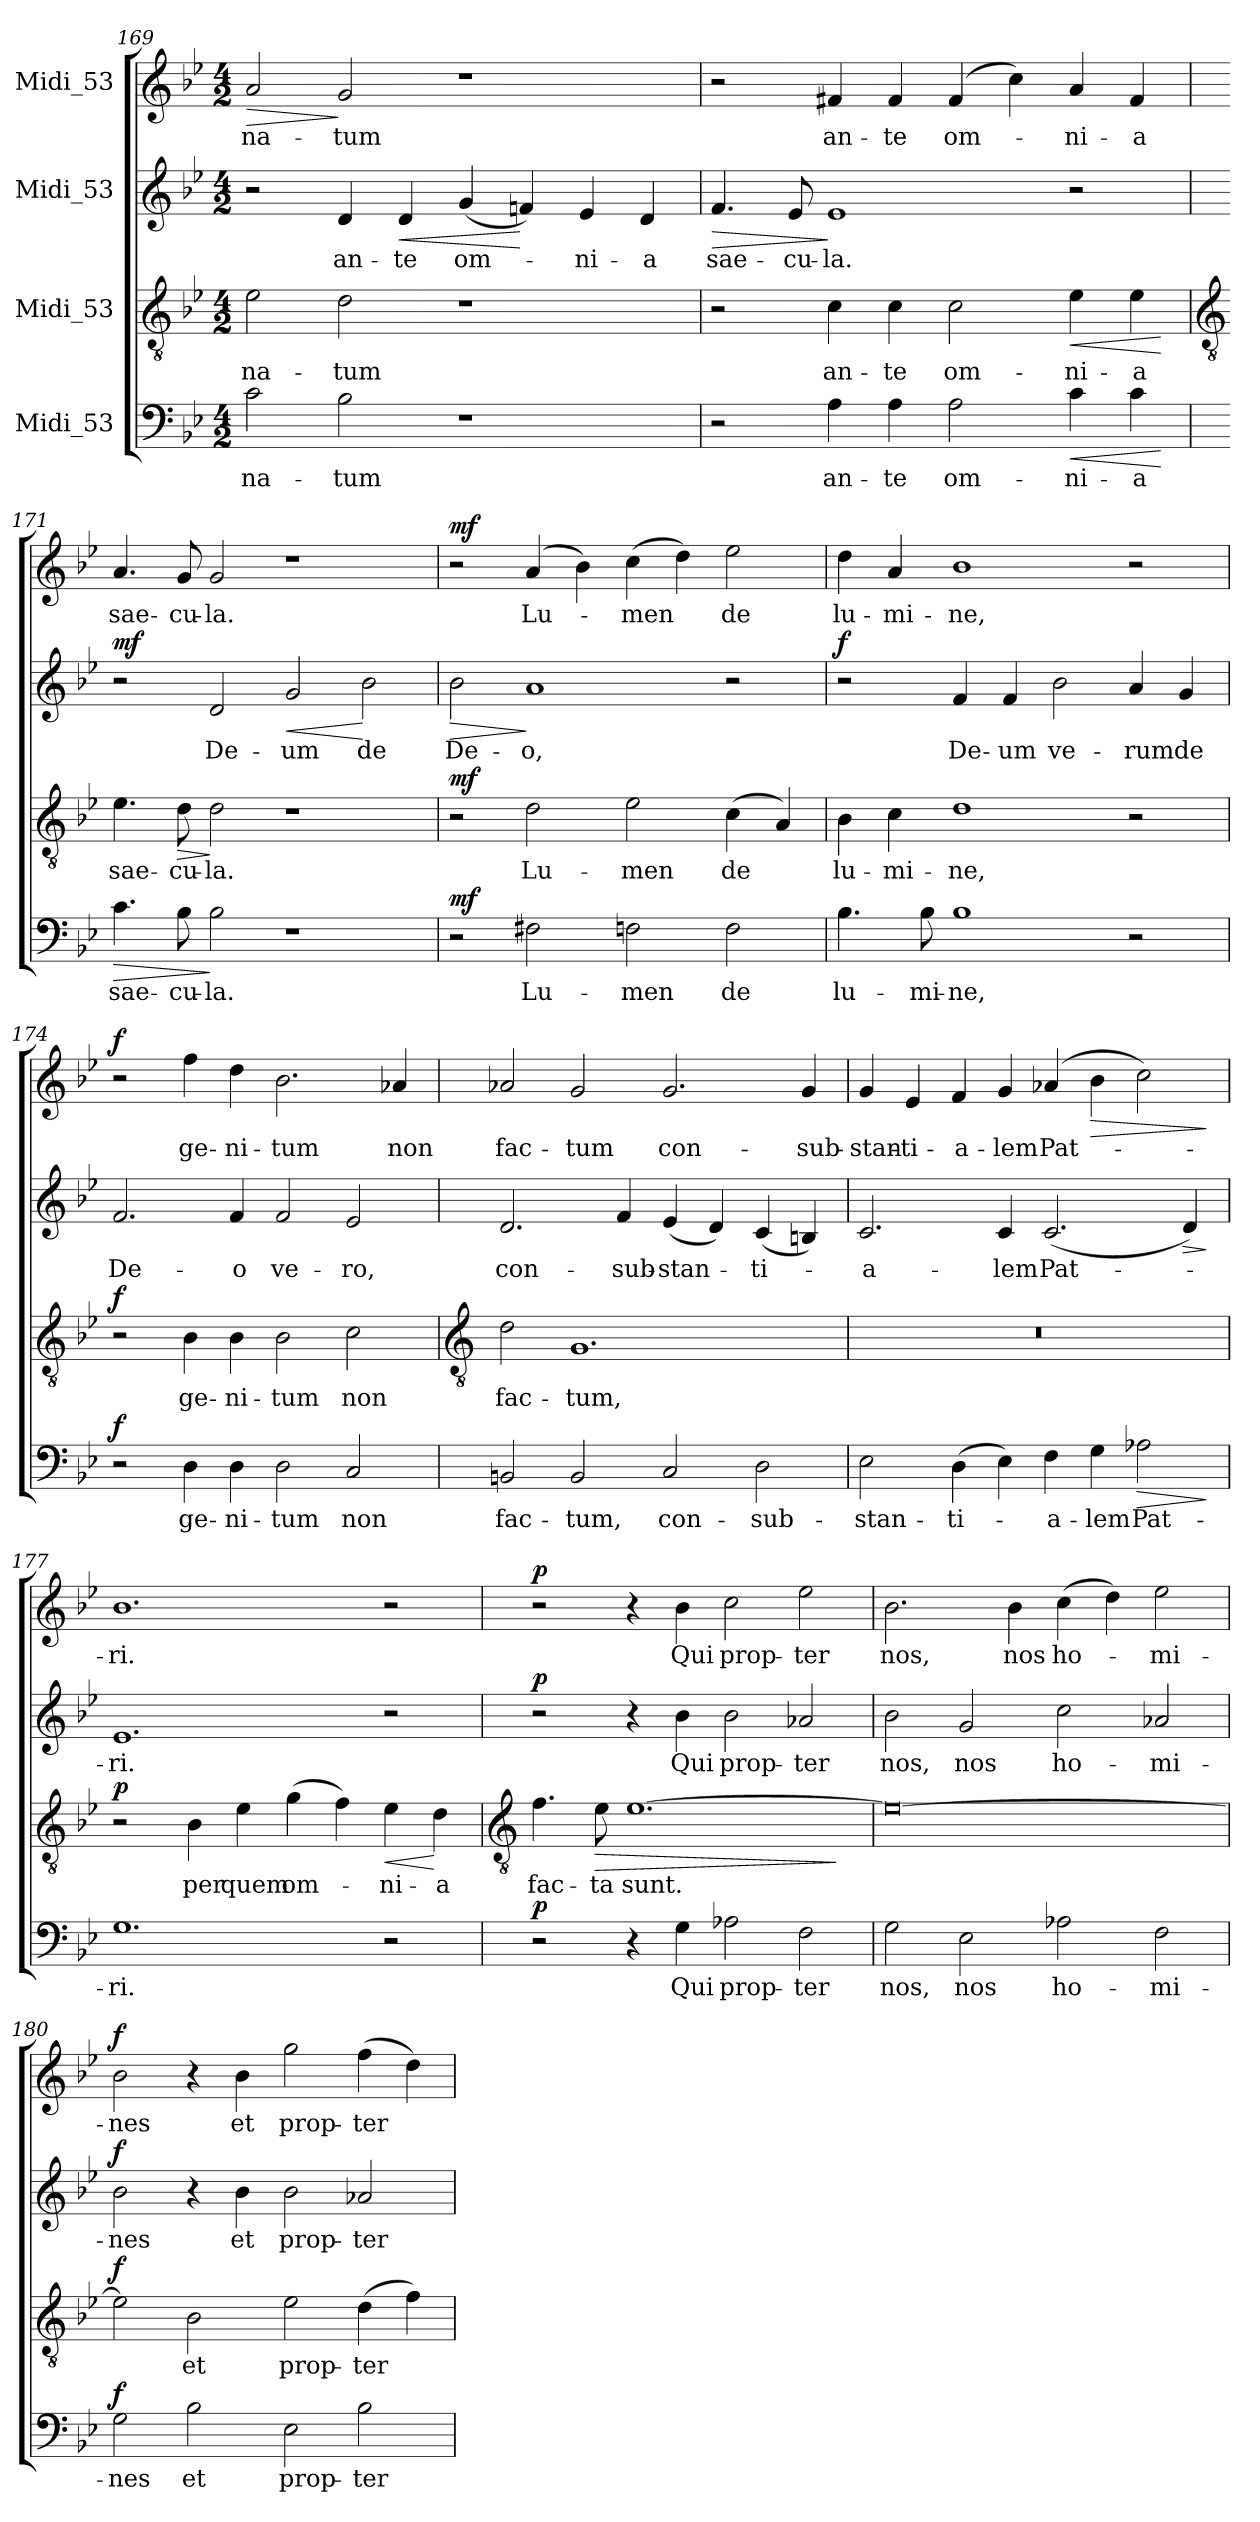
**kern	**text	**dynam	**kern	**text	**dynam	**kern	**text	**dynam	**kern	**text	**dynam
*part4	*part4	*part4	*part3	*part3	*part3	*part2	*part2	*part2	*part1	*part1	*part1
*staff4	*staff4	*staff4	*staff3	*staff3	*staff3	*staff2	*staff2	*staff2	*staff1	*staff1	*staff1
*I"Midi_53	*	*	*I"Midi_53	*	*	*I"Midi_53	*	*	*I"Midi_53	*	*
*clefF4	*	*	*clefGv2	*	*	*clefG2	*	*	*clefG2	*	*
*k[b-e-]	*	*	*k[b-e-]	*	*	*k[b-e-]	*	*	*k[b-e-]	*	*
*B-:	*	*	*B-:	*	*	*B-:	*	*	*B-:	*	*
*M4/2	*	*	*M4/2	*	*	*M4/2	*	*	*M4/2	*	*
=169	=169	=169	=169	=169	=169	=169	=169	=169	=169	=169	=169
!	!LO:LY:b	!	!	!LO:LY:b	!	!	!	!	!	!LO:LY:b	!LO:HP:b
2c\	na-	.	2e-\	na-	.	2r	.	.	2a/	na-	>
!	!LO:LY:b	!	!	!LO:LY:b	!	!	!LO:LY:b	!	!	!LO:LY:b	!
2B-\	-tum	.	2d\	-tum	.	4d/	an-	.	2g/	-tum	]
!	!	!	!	!	!	!	!LO:LY:b	!LO:HP:b	!	!	!
.	.	.	.	.	.	4d/	-te	<	.	.	.
!	!	!	!	!	!	!	!LO:LY:b	!	!	!	!
1r	.	.	1r	.	.	(<4g/	om-	.	1r	.	.
.	.	.	.	.	.	4fn/)	.	[	.	.	.
!	!	!	!	!	!	!	!LO:LY:b	!	!	!	!
.	.	.	.	.	.	4e-/	-ni-	.	.	.	.
!	!	!	!	!	!	!	!LO:LY:b	!	!	!	!
.	.	.	.	.	.	4d/	-a	.	.	.	.
=170	=170	=170	=170	=170	=170	=170	=170	=170	=170	=170	=170
!	!	!	!	!	!	!	!LO:LY:b	!LO:HP:b	!	!	!
2r	.	.	2r	.	.	4.f/	sae-	>	2r	.	.
!	!	!	!	!	!	!	!LO:LY:b	!	!	!	!
.	.	.	.	.	.	8e-/	-cu-	.	.	.	.
!	!LO:LY:b	!	!	!LO:LY:b	!	!	!LO:LY:b	!	!	!LO:LY:b	!
4A\	an-	.	4c\	an-	.	1e-	-la.	]	4f#X/	an-	.
!	!LO:LY:b	!	!	!LO:LY:b	!	!	!	!	!	!LO:LY:b	!
4A\	-te	.	4c\	-te	.	.	.	.	4f#/	-te	.
!	!LO:LY:b	!	!	!LO:LY:b	!	!	!	!	!	!LO:LY:b	!
2A\	om-	.	2c\	om-	.	.	.	.	(4f#/	om-	.
.	.	.	.	.	.	.	.	.	4cc\)	.	.
!	!LO:LY:b	!LO:HP:b	!	!LO:LY:b	!LO:HP:b	!	!	!	!	!LO:LY:b	!
4c\	-ni-	<	4e-\	-ni-	<	2r	.	.	4a/	-ni-	.
!	!LO:LY:b	!	!	!LO:LY:b	!	!	!	!	!	!LO:LY:b	!
4c\	-a	.	4e-\	-a	.	.	.	.	4f#/	-a	.
.	.	[	.	.	[	.	.	.	.	.	.
!!LO:LB:g=z
=171	=171	=171	=171	=171	=171	=171	=171	=171	=171	=171	=171
*	*	*	*clefGv2	*	*	*	*	*	*	*	*
!	!LO:LY:b	!LO:HP:b	!	!LO:LY:b	!	!	!	!LO:DY:a	!	!LO:LY:b	!
4.c\	sae-	>	4.e-\	sae-	.	2r	.	mf	4.a/	sae-	.
!	!LO:LY:b	!	!	!LO:LY:b	!LO:HP:b	!	!	!	!	!LO:LY:b	!
8B-\	-cu-	.	8d\	-cu-	>	.	.	.	8g/	-cu-	.
!	!LO:LY:b	!	!	!LO:LY:b	!	!	!LO:LY:b	!	!	!LO:LY:b	!
2B-\	-la.	]	2d\	-la.	]	2d/	De-	.	2g/	-la.	.
!	!	!	!	!	!	!	!LO:LY:b	!LO:HP:b	!	!	!
1r	.	.	1r	.	.	2g/	-um	<	1r	.	.
!	!	!	!	!	!	!	!LO:LY:b	!	!	!	!
.	.	.	.	.	.	2b-\	de	[	.	.	.
=172	=172	=172	=172	=172	=172	=172	=172	=172	=172	=172	=172
!	!	!LO:DY:a	!	!	!LO:DY:a	!	!LO:LY:b	!LO:HP:b	!	!	!LO:DY:a
2r	.	mf	2r	.	mf	2b-\	De-	>	2r	.	mf
!	!LO:LY:b	!	!	!LO:LY:b	!	!	!LO:LY:b	!	!	!LO:LY:b	!
2F#X\	Lu-	.	2d\	Lu-	.	1a	-o,	]	(<4a/	Lu-	.
.	.	.	.	.	.	.	.	.	4b-\)	.	.
!	!LO:LY:b	!	!	!LO:LY:b	!	!	!	!	!	!LO:LY:b	!
2Fn\	-men	.	2e-\	-men	.	.	.	.	(>4cc\	-men	.
.	.	.	.	.	.	.	.	.	4dd\)	.	.
!	!LO:LY:b	!	!	!LO:LY:b	!	!	!	!	!	!LO:LY:b	!
2F\	de	.	(<4c\	de	.	2r	.	.	2ee-\	de	.
.	.	.	4A/)	.	.	.	.	.	.	.	.
=173	=173	=173	=173	=173	=173	=173	=173	=173	=173	=173	=173
!	!LO:LY:b	!	!	!LO:LY:b	!	!	!	!LO:DY:a	!	!LO:LY:b	!
4.B-\	lu-	.	4B-\	lu-	.	2r	.	f	4dd\	lu-	.
!	!	!	!	!LO:LY:b	!	!	!	!	!	!LO:LY:b	!
.	.	.	4c\	-mi-	.	.	.	.	4a/	-mi-	.
!	!LO:LY:b	!	!	!	!	!	!	!	!	!	!
8B-\	-mi-	.	.	.	.	.	.	.	.	.	.
!	!LO:LY:b	!	!	!LO:LY:b	!	!	!LO:LY:b	!	!	!LO:LY:b	!
1B-	-ne,	.	1d	-ne,	.	4f/	De-	.	1b-	-ne,	.
!	!	!	!	!	!	!	!LO:LY:b	!	!	!	!
.	.	.	.	.	.	4f/	-um	.	.	.	.
!	!	!	!	!	!	!	!LO:LY:b	!	!	!	!
.	.	.	.	.	.	2b-\	ve-	.	.	.	.
!	!	!	!	!	!	!	!LO:LY:b	!	!	!	!
2r	.	.	2r	.	.	4a/	-rum	.	2r	.	.
!	!	!	!	!	!	!	!LO:LY:b	!	!	!	!
.	.	.	.	.	.	4g/	de	.	.	.	.
=174	=174	=174	=174	=174	=174	=174	=174	=174	=174	=174	=174
!	!	!LO:DY:a	!	!	!LO:DY:a	!	!LO:LY:b	!	!	!	!LO:DY:a
2r	.	f	2r	.	f	2.f/	De-	.	2r	.	f
!	!LO:LY:b	!	!	!LO:LY:b	!	!	!	!	!	!LO:LY:b	!
4D\	ge-	.	4B-\	ge-	.	.	.	.	4ff\	ge-	.
!	!LO:LY:b	!	!	!LO:LY:b	!	!	!LO:LY:b	!	!	!LO:LY:b	!
4D\	-ni-	.	4B-\	-ni-	.	4f/	-o	.	4dd\	-ni-	.
!	!LO:LY:b	!	!	!LO:LY:b	!	!	!LO:LY:b	!	!	!LO:LY:b	!
2D\	-tum	.	2B-\	-tum	.	2f/	ve-	.	2.b-\	-tum	.
!	!LO:LY:b	!	!	!LO:LY:b	!	!	!LO:LY:b	!	!	!	!
2C/	non	.	2c\	non	.	2e-/	-ro,	.	.	.	.
!	!	!	!	!	!	!	!	!	!	!LO:LY:b	!
.	.	.	.	.	.	.	.	.	4a-X/	non	.
!!LO:LB:g=z
=175	=175	=175	=175	=175	=175	=175	=175	=175	=175	=175	=175
*	*	*	*clefGv2	*	*	*	*	*	*	*	*
!	!LO:LY:b	!	!	!LO:LY:b	!	!	!LO:LY:b	!	!	!LO:LY:b	!
2BBn/	fac-	.	2d\	fac-	.	2.d/	con-	.	2a-X/	fac-	.
!	!LO:LY:b	!	!	!LO:LY:b	!	!	!	!	!	!LO:LY:b	!
2BB/	-tum,	.	1.G	-tum,	.	.	.	.	2g/	-tum	.
!	!	!	!	!	!	!	!LO:LY:b	!	!	!	!
.	.	.	.	.	.	4f/	-sub-	.	.	.	.
!	!LO:LY:b	!	!	!	!	!	!LO:LY:b	!	!	!LO:LY:b	!
2C/	con-	.	.	.	.	(<4e-/	-stan-	.	2.g/	con-	.
.	.	.	.	.	.	4d/)	.	.	.	.	.
!	!LO:LY:b	!	!	!	!	!	!LO:LY:b	!	!	!	!
2D\	-sub-	.	.	.	.	(<4c/	-ti-	.	.	.	.
!	!	!	!	!	!	!	!	!	!	!LO:LY:b	!
.	.	.	.	.	.	4Bn/)	.	.	4g/	-sub-	.
=176	=176	=176	=176	=176	=176	=176	=176	=176	=176	=176	=176
!	!LO:LY:b	!	!	!	!	!	!LO:LY:b	!	!	!LO:LY:b	!
2E-\	-stan-	.	0r	.	.	2.c/	-a-	.	4g/	-stan-	.
!	!	!	!	!	!	!	!	!	!	!LO:LY:b	!
.	.	.	.	.	.	.	.	.	4e-/	-ti-	.
!	!LO:LY:b	!	!	!	!	!	!	!	!	!LO:LY:b	!
(>4D\	-ti-	.	.	.	.	.	.	.	4f/	-a-	.
!	!	!	!	!	!	!	!LO:LY:b	!	!	!LO:LY:b	!
4E-\)	.	.	.	.	.	4c/	-lem	.	4g/	-lem	.
!	!LO:LY:b	!	!	!	!	!	!LO:LY:b	!	!	!LO:LY:b	!
4F\	-a-	.	.	.	.	(<2.c/	Pat-	.	(>4a-X/	Pat-	.
!	!LO:LY:b	!	!	!	!	!	!	!	!	!	!LO:HP:b
4G\	-lem	.	.	.	.	.	.	.	4b-\	.	>
!	!LO:LY:b	!LO:HP:b	!	!	!	!	!	!	!	!	!
2A-X\	Pat-	>	.	.	.	.	.	.	2cc\)	.	.
!	!	!	!	!	!	!	!	!LO:HP:b	!	!	!
.	.	.	.	.	.	4d/)	.	>	.	.	.
.	.	]	.	.	.	.	.	]	.	.	]
=177	=177	=177	=177	=177	=177	=177	=177	=177	=177	=177	=177
!	!LO:LY:b	!	!	!	!LO:DY:a	!	!LO:LY:b	!	!	!LO:LY:b	!
1.G	-ri.	.	2r	.	p	1.e-	-ri.	.	1.b-	-ri.	.
!	!	!	!	!LO:LY:b	!	!	!	!	!	!	!
.	.	.	4B-\	per	.	.	.	.	.	.	.
!	!	!	!	!LO:LY:b	!	!	!	!	!	!	!
.	.	.	4e-\	quem	.	.	.	.	.	.	.
!	!	!	!	!LO:LY:b	!	!	!	!	!	!	!
.	.	.	(>4g\	om-	.	.	.	.	.	.	.
.	.	.	4f\)	.	.	.	.	.	.	.	.
!	!	!	!	!LO:LY:b	!LO:HP:b	!	!	!	!	!	!
2r	.	.	4e-\	-ni-	<	2r	.	.	2r	.	.
!	!	!	!	!LO:LY:b	!	!	!	!	!	!	!
.	.	.	4d\	-a	[	.	.	.	.	.	.
!!LO:LB:g=z
=178	=178	=178	=178	=178	=178	=178	=178	=178	=178	=178	=178
*	*	*	*clefGv2	*	*	*	*	*	*	*	*
!	!	!LO:DY:a	!	!LO:LY:b	!	!	!	!LO:DY:a	!	!	!LO:DY:a
2r	.	p	4.f\	fac-	.	2r	.	p	2r	.	p
!	!	!	!	!LO:LY:b	!LO:HP:b	!	!	!	!	!	!
.	.	.	8e-\	-ta	>	.	.	.	.	.	.
!	!	!	!	!LO:LY:b	!	!	!	!	!	!	!
4r	.	.	[1.e-	sunt.	.	4r	.	.	4r	.	.
!	!LO:LY:b	!	!	!	!	!	!LO:LY:b	!	!	!LO:LY:b	!
4G\	Qui	.	.	.	.	4b-\	Qui	.	4b-\	Qui	.
!	!LO:LY:b	!	!	!	!	!	!LO:LY:b	!	!	!LO:LY:b	!
2A-X\	prop-	.	.	.	.	2b-\	prop-	.	2cc\	prop-	.
!	!LO:LY:b	!	!	!	!	!	!LO:LY:b	!	!	!LO:LY:b	!
2F\	-ter	.	.	.	.	2a-X/	-ter	.	2ee-\	-ter	.
.	.	.	.	.	]	.	.	.	.	.	.
=179	=179	=179	=179	=179	=179	=179	=179	=179	=179	=179	=179
!	!LO:LY:b	!	!	!	!	!	!LO:LY:b	!	!	!LO:LY:b	!
2G\	nos,	.	0e-_	.	.	2b-\	nos,	.	2.b-\	nos,	.
!	!LO:LY:b	!	!	!	!	!	!LO:LY:b	!	!	!	!
2E-\	nos	.	.	.	.	2g/	nos	.	.	.	.
!	!	!	!	!	!	!	!	!	!	!LO:LY:b	!
.	.	.	.	.	.	.	.	.	4b-\	nos	.
!	!LO:LY:b	!	!	!	!	!	!LO:LY:b	!	!	!LO:LY:b	!
2A-X\	ho-	.	.	.	.	2cc\	ho-	.	(>4cc\	ho-	.
.	.	.	.	.	.	.	.	.	4dd\)	.	.
!	!LO:LY:b	!	!	!	!	!	!LO:LY:b	!	!	!LO:LY:b	!
2F\	-mi-	.	.	.	.	2a-X/	-mi-	.	2ee-\	-mi-	.
=180	=180	=180	=180	=180	=180	=180	=180	=180	=180	=180	=180
!	!LO:LY:b	!LO:DY:a	!	!	!LO:DY:a	!	!LO:LY:b	!LO:DY:a	!	!LO:LY:b	!LO:DY:a
2G\	-nes	f	2e-\]	.	f	2b-\	-nes	f	2b-\	-nes	f
!	!LO:LY:b	!	!	!LO:LY:b	!	!	!	!	!	!	!
2B-\	et	.	2B-\	et	.	4r	.	.	4r	.	.
!	!	!	!	!	!	!	!LO:LY:b	!	!	!LO:LY:b	!
.	.	.	.	.	.	4b-\	et	.	4b-\	et	.
!	!LO:LY:b	!	!	!LO:LY:b	!	!	!LO:LY:b	!	!	!LO:LY:b	!
2E-\	prop-	.	2e-\	prop-	.	2b-\	prop-	.	2gg\	prop-	.
!	!LO:LY:b	!	!	!LO:LY:b	!	!	!LO:LY:b	!	!	!LO:LY:b	!
2B-\	-ter	.	(>4d\	-ter	.	2a-X/	-ter	.	(>4ff\	-ter	.
.	.	.	4f\)	.	.	.	.	.	4dd\)	.	.
=	=	=	=	=	=	=	=	=	=	=	=
*-	*-	*-	*-	*-	*-	*-	*-	*-	*-	*-	*-
